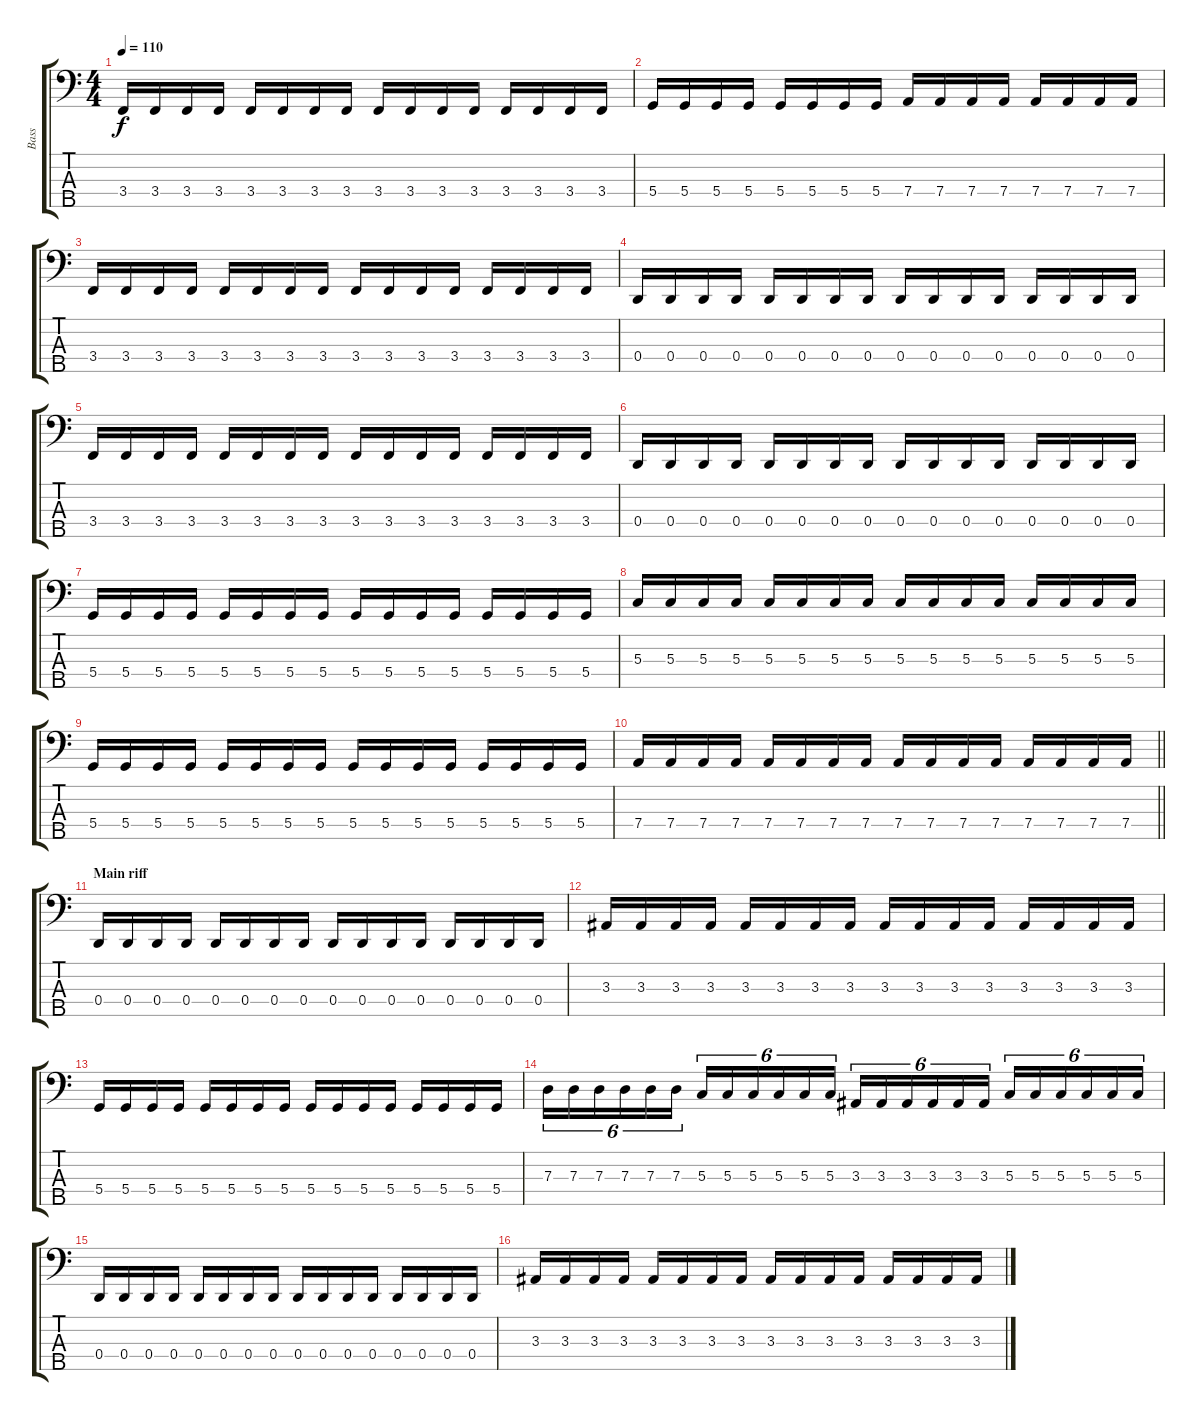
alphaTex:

\track ("Bass" "Bass") {instrument electricbassfinger}
\staff {score tabs}
\tuning (F2 C2 G1 D1 A0) {hide}
\ts (4 4)
\tempo 110
\clef f4
\ks c
3.4.16{dy f} 3.4.16 3.4.16 3.4.16 3.4.16 3.4.16 3.4.16 3.4.16 3.4.16 3.4.16 3.4.16 3.4.16 3.4.16 3.4.16 3.4.16 3.4.16 |
5.4.16 5.4.16 5.4.16 5.4.16 5.4.16 5.4.16 5.4.16 5.4.16 7.4.16 7.4.16 7.4.16 7.4.16 7.4.16 7.4.16 7.4.16 7.4.16 |
3.4.16 3.4.16 3.4.16 3.4.16 3.4.16 3.4.16 3.4.16 3.4.16 3.4.16 3.4.16 3.4.16 3.4.16 3.4.16 3.4.16 3.4.16 3.4.16 |
0.4.16 0.4.16 0.4.16 0.4.16 0.4.16 0.4.16 0.4.16 0.4.16 0.4.16 0.4.16 0.4.16 0.4.16 0.4.16 0.4.16 0.4.16 0.4.16 |
3.4.16 3.4.16 3.4.16 3.4.16 3.4.16 3.4.16 3.4.16 3.4.16 3.4.16 3.4.16 3.4.16 3.4.16 3.4.16 3.4.16 3.4.16 3.4.16 |
0.4.16 0.4.16 0.4.16 0.4.16 0.4.16 0.4.16 0.4.16 0.4.16 0.4.16 0.4.16 0.4.16 0.4.16 0.4.16 0.4.16 0.4.16 0.4.16 |
5.4.16 5.4.16 5.4.16 5.4.16 5.4.16 5.4.16 5.4.16 5.4.16 5.4.16 5.4.16 5.4.16 5.4.16 5.4.16 5.4.16 5.4.16 5.4.16 |
5.3.16 5.3.16 5.3.16 5.3.16 5.3.16 5.3.16 5.3.16 5.3.16 5.3.16 5.3.16 5.3.16 5.3.16 5.3.16 5.3.16 5.3.16 5.3.16 |
5.4.16 5.4.16 5.4.16 5.4.16 5.4.16 5.4.16 5.4.16 5.4.16 5.4.16 5.4.16 5.4.16 5.4.16 5.4.16 5.4.16 5.4.16 5.4.16 |
\barLineRight lightlight
7.4.16 7.4.16 7.4.16 7.4.16 7.4.16 7.4.16 7.4.16 7.4.16 7.4.16 7.4.16 7.4.16 7.4.16 7.4.16 7.4.16 7.4.16 7.4.16 |
\section ("" "Main riff")
0.4.16 0.4.16 0.4.16 0.4.16 0.4.16 0.4.16 0.4.16 0.4.16 0.4.16 0.4.16 0.4.16 0.4.16 0.4.16 0.4.16 0.4.16 0.4.16 |
3.3.16 3.3.16 3.3.16 3.3.16 3.3.16 3.3.16 3.3.16 3.3.16 3.3.16 3.3.16 3.3.16 3.3.16 3.3.16 3.3.16 3.3.16 3.3.16 |
5.4.16 5.4.16 5.4.16 5.4.16 5.4.16 5.4.16 5.4.16 5.4.16 5.4.16 5.4.16 5.4.16 5.4.16 5.4.16 5.4.16 5.4.16 5.4.16 |
7.3.16{tu (6 4)} 7.3.16{tu (6 4)} 7.3.16{tu (6 4)} 7.3.16{tu (6 4)} 7.3.16{tu (6 4)} 7.3.16{tu (6 4)} 5.3.16{tu (6 4)} 5.3.16{tu (6 4)} 5.3.16{tu (6 4)} 5.3.16{tu (6 4)} 5.3.16{tu (6 4)} 5.3.16{tu (6 4)} 3.3.16{tu (6 4)} 3.3.16{tu (6 4)} 3.3.16{tu (6 4)} 3.3.16{tu (6 4)} 3.3.16{tu (6 4)} 3.3.16{tu (6 4)} 5.3.16{tu (6 4)} 5.3.16{tu (6 4)} 5.3.16{tu (6 4)} 5.3.16{tu (6 4)} 5.3.16{tu (6 4)} 5.3.16{tu (6 4)} |
0.4.16 0.4.16 0.4.16 0.4.16 0.4.16 0.4.16 0.4.16 0.4.16 0.4.16 0.4.16 0.4.16 0.4.16 0.4.16 0.4.16 0.4.16 0.4.16 |
3.3.16 3.3.16 3.3.16 3.3.16 3.3.16 3.3.16 3.3.16 3.3.16 3.3.16 3.3.16 3.3.16 3.3.16 3.3.16 3.3.16 3.3.16 3.3.16
